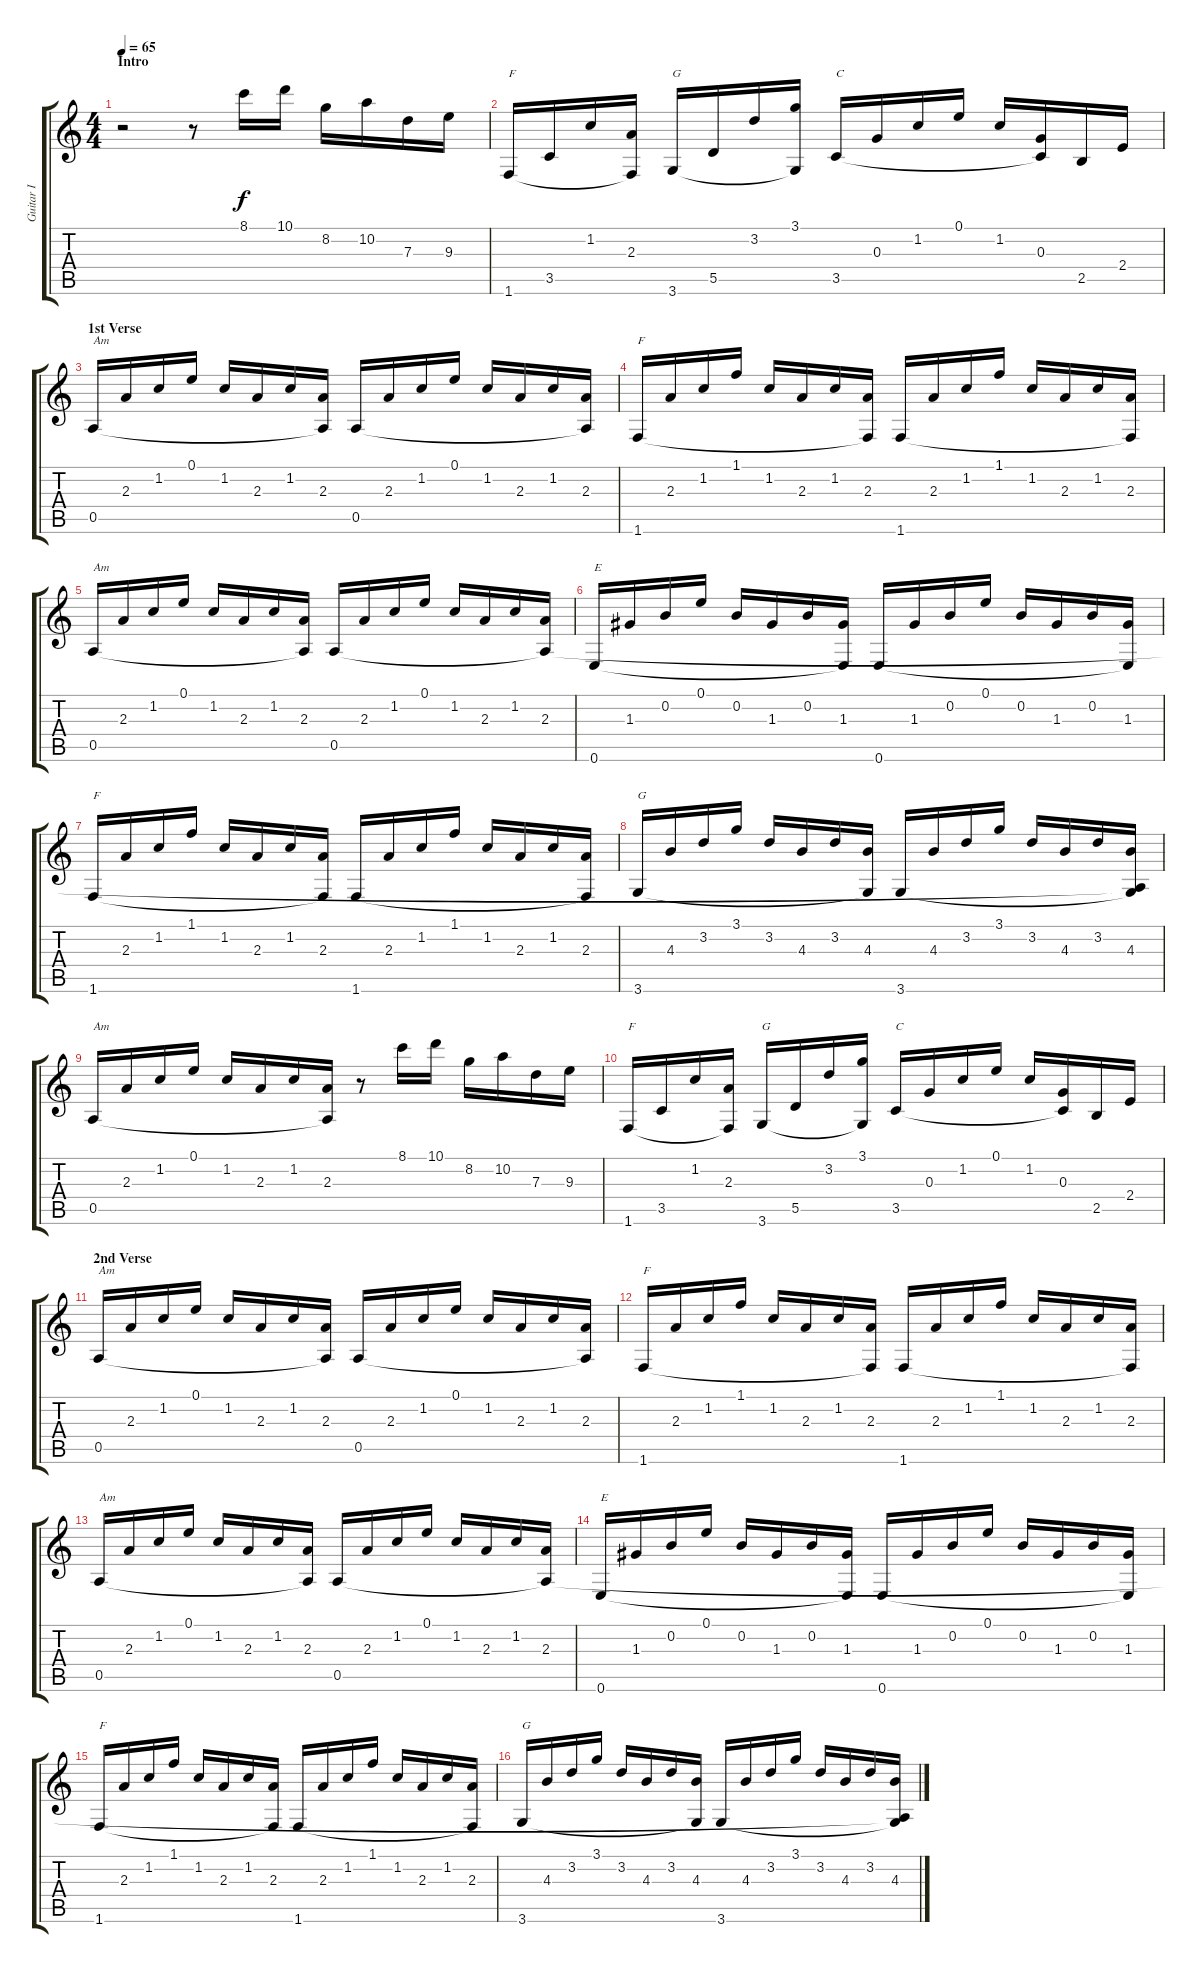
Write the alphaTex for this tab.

\track ("Guitar I" "Guitar I") {instrument acousticguitarsteel}
\staff {score tabs}
\tuning (E4 B3 G3 D3 A2 E2) {hide}
\ts (4 4)
\section ("" "Intro")
\tempo 65
\clef g2
\ks c
r.2{dy f instrument acousticguitarsteel} r.8 8.1.16 10.1.16 8.2.16 10.2.16 7.3.16 9.3.16 |
1.6.16{txt "F"} 3.5.16 1.2.16 (2.3 1.6{t}).16 3.6.16{txt "G"} 5.5.16 3.2.16 (3.1 3.6{t}).16 3.5.16{txt "C"} 0.3.16 1.2.16 0.1.16 1.2.16 (0.3 3.5{t}).16 2.5.16 2.4.16 |
\section ("" "1st Verse")
0.5.16{txt "Am"} 2.3.16 1.2.16 0.1.16 1.2.16 2.3.16 1.2.16 (2.3 0.5{t}).16 0.5.16 2.3.16 1.2.16 0.1.16 1.2.16 2.3.16 1.2.16 (2.3 0.5{t}).16 |
1.6.16{txt "F"} 2.3.16 1.2.16 1.1.16 1.2.16 2.3.16 1.2.16 (2.3 1.6{t}).16 1.6.16 2.3.16 1.2.16 1.1.16 1.2.16 2.3.16 1.2.16 (2.3 1.6{t}).16 |
0.5.16{txt "Am"} 2.3.16 1.2.16 0.1.16 1.2.16 2.3.16 1.2.16 (2.3 0.5{t}).16 0.5.16 2.3.16 1.2.16 0.1.16 1.2.16 2.3.16 1.2.16 (2.3 0.5{t}).16 |
0.6.16{txt "E"} 1.3.16 0.2.16 0.1.16 0.2.16 1.3.16 0.2.16 (1.3 0.6{t}).16 0.6.16 1.3.16 0.2.16 0.1.16 0.2.16 1.3.16 0.2.16 (1.3 0.6{t}).16 |
1.6.16{txt "F"} 2.3.16 1.2.16 1.1.16 1.2.16 2.3.16 1.2.16 (2.3 1.6{t}).16 1.6.16 2.3.16 1.2.16 1.1.16 1.2.16 2.3.16 1.2.16 (2.3 1.6{t}).16 |
3.6.16{txt "G"} 4.3.16 3.2.16 3.1.16 3.2.16 4.3.16 3.2.16 (4.3 3.6{t}).16 3.6.16 4.3.16 3.2.16 3.1.16 3.2.16 4.3.16 3.2.16 (4.3 0.5{t} 3.6{t}).16 |
0.5.16{txt "Am"} 2.3.16 1.2.16 0.1.16 1.2.16 2.3.16 1.2.16 (2.3 0.5{t}).16 r.8 8.1.16 10.1.16 8.2.16 10.2.16 7.3.16 9.3.16 |
1.6.16{txt "F"} 3.5.16 1.2.16 (2.3 1.6{t}).16 3.6.16{txt "G"} 5.5.16 3.2.16 (3.1 3.6{t}).16 3.5.16{txt "C"} 0.3.16 1.2.16 0.1.16 1.2.16 (0.3 3.5{t}).16 2.5.16 2.4.16 |
\section ("" "2nd Verse")
0.5.16{txt "Am"} 2.3.16 1.2.16 0.1.16 1.2.16 2.3.16 1.2.16 (2.3 0.5{t}).16 0.5.16 2.3.16 1.2.16 0.1.16 1.2.16 2.3.16 1.2.16 (2.3 0.5{t}).16 |
1.6.16{txt "F"} 2.3.16 1.2.16 1.1.16 1.2.16 2.3.16 1.2.16 (2.3 1.6{t}).16 1.6.16 2.3.16 1.2.16 1.1.16 1.2.16 2.3.16 1.2.16 (2.3 1.6{t}).16 |
0.5.16{txt "Am"} 2.3.16 1.2.16 0.1.16 1.2.16 2.3.16 1.2.16 (2.3 0.5{t}).16 0.5.16 2.3.16 1.2.16 0.1.16 1.2.16 2.3.16 1.2.16 (2.3 0.5{t}).16 |
0.6.16{txt "E"} 1.3.16 0.2.16 0.1.16 0.2.16 1.3.16 0.2.16 (1.3 0.6{t}).16 0.6.16 1.3.16 0.2.16 0.1.16 0.2.16 1.3.16 0.2.16 (1.3 0.6{t}).16 |
1.6.16{txt "F"} 2.3.16 1.2.16 1.1.16 1.2.16 2.3.16 1.2.16 (2.3 1.6{t}).16 1.6.16 2.3.16 1.2.16 1.1.16 1.2.16 2.3.16 1.2.16 (2.3 1.6{t}).16 |
3.6.16{txt "G"} 4.3.16 3.2.16 3.1.16 3.2.16 4.3.16 3.2.16 (4.3 3.6{t}).16 3.6.16 4.3.16 3.2.16 3.1.16 3.2.16 4.3.16 3.2.16 (4.3 0.5{t} 3.6{t}).16
